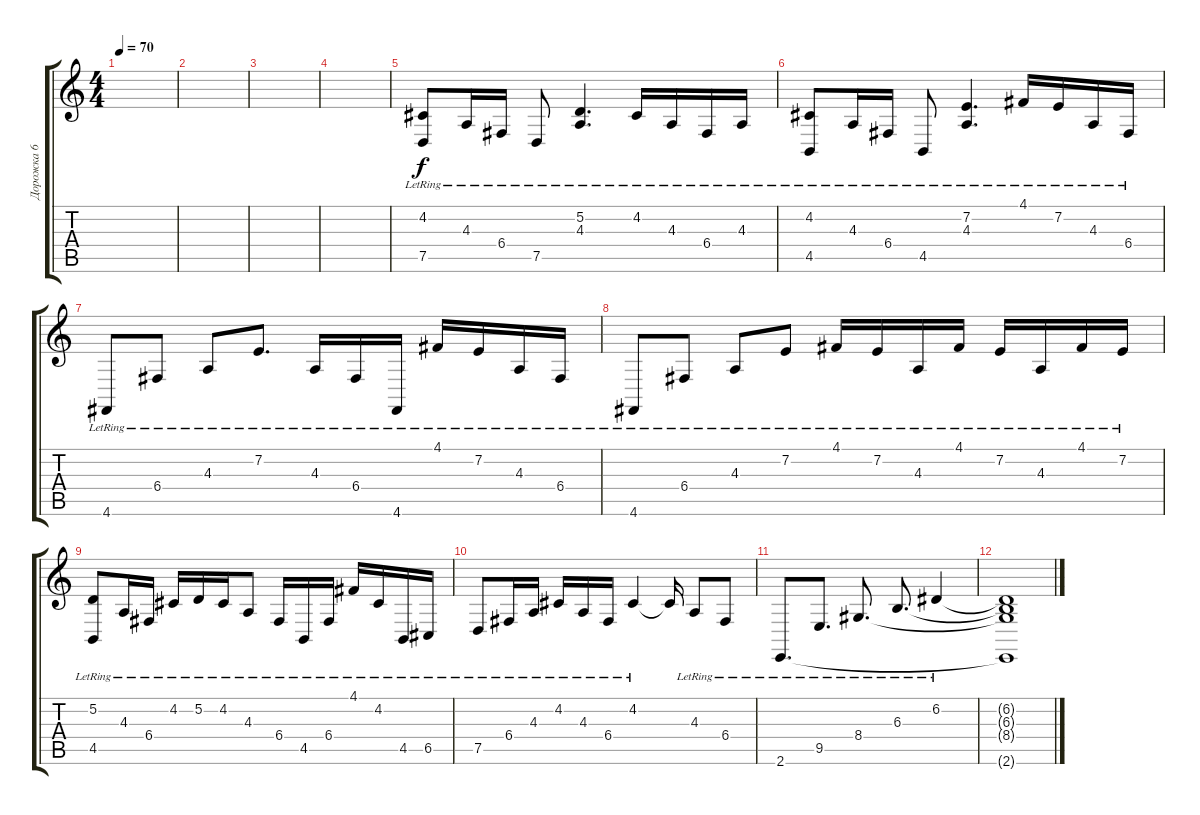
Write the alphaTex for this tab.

\track ("Дорожка 6" "Дорожка 6") {instrument brightacousticpiano}
\staff {score tabs}
\tuning (D4 A3 F3 C3 G2 D2) {hide}
\ts (4 4)
\tempo 70
\clef g2
\ks c
|
|
|
|
(4.2{lr} 7.5{lr}).8 4.3{lr}.16 6.4{lr}.16 7.5{lr}.8 (5.2{lr} 4.3{lr}).4{d} 4.2{lr}.16 4.3{lr}.16 6.4{lr}.16 4.3{lr}.16 |
(4.2{lr} 4.5{lr}).8 4.3{lr}.16 6.4{lr}.16 4.5{lr}.8 (7.2{lr} 4.3{lr}).4{d} 4.1{lr}.16 7.2{lr}.16 4.3{lr}.16 6.4{lr}.16 |
4.6{lr}.8 6.4{lr}.8 4.3{lr}.8 7.2{lr}.8{d} 4.3{lr}.16 6.4{lr}.16 4.6{lr}.16 4.1{lr}.16 7.2{lr}.16 4.3{lr}.16 6.4{lr}.16 |
4.6{lr}.8 6.4{lr}.8 4.3{lr}.8 7.2{lr}.8 4.1{lr}.16 7.2{lr}.16 4.3{lr}.16 4.1{lr}.16 7.2{lr}.16 4.3{lr}.16 4.1{lr}.16 7.2{lr}.16 |
(5.2{lr} 4.5{lr}).8 4.3{lr}.16 6.4{lr}.16 4.2{lr}.16 5.2{lr}.16 4.2{lr}.16 4.3{lr}.8 6.4{lr}.16 4.5{lr}.16 6.4{lr}.16 4.1{lr}.16 4.2{lr}.16 4.5{lr}.16 6.5{lr}.16 |
7.5{lr}.8 6.4{lr}.16 4.3{lr}.16 4.2{lr}.16 4.3{lr}.16 6.4{lr}.16 4.2{lr}.4 4.2{t}.16 4.3{lr}.8 6.4{lr}.8 |
2.6{lr}.8{d} 9.5{lr}.8{d} 8.4{lr}.8{d} 6.3{lr}.8{d} 6.2{lr}.4 |
(6.2{t} 6.3{t} 8.4{t} 2.6{t}).1
